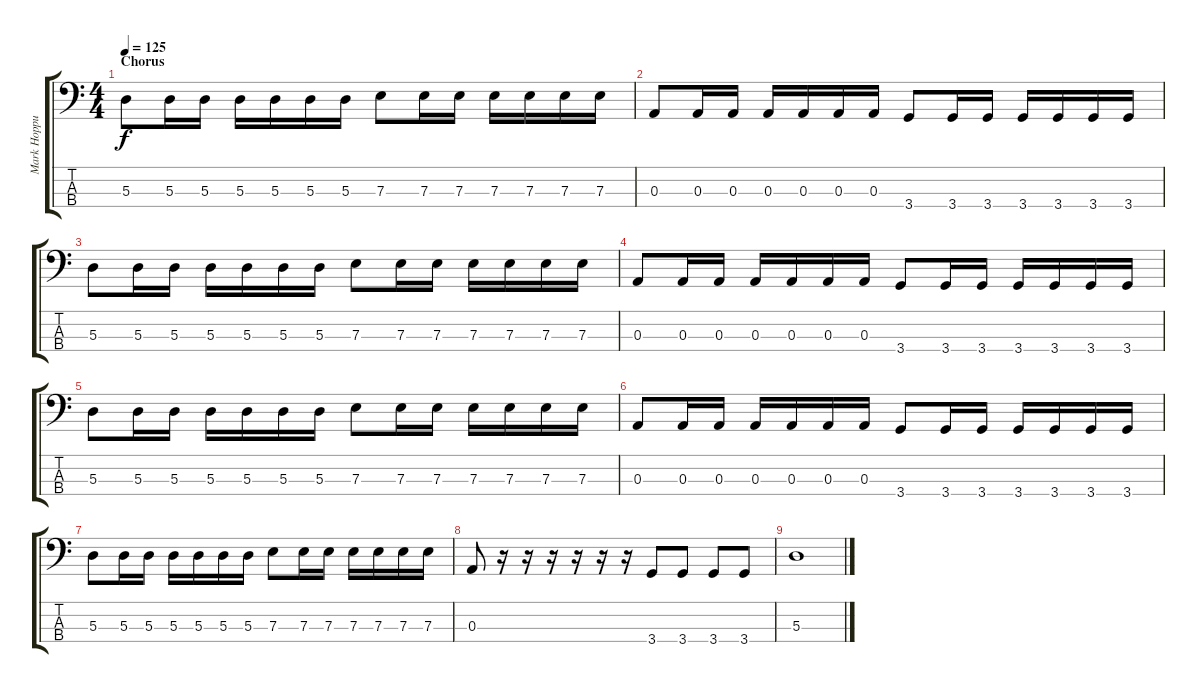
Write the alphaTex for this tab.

\track ("Mark Hoppus (Bass)" "Mark Hoppu") {instrument electricbasspick}
\staff {score tabs}
\tuning (G2 D2 A1 E1) {hide}
\ts (4 4)
\section ("" "Chorus")
\tempo 125
\clef f4
\ks c
5.3.8{dy f} 5.3.16 5.3.16 5.3.16 5.3.16 5.3.16 5.3.16 7.3.8 7.3.16 7.3.16 7.3.16 7.3.16 7.3.16 7.3.16 |
0.3.8 0.3.16 0.3.16 0.3.16 0.3.16 0.3.16 0.3.16 3.4.8 3.4.16 3.4.16 3.4.16 3.4.16 3.4.16 3.4.16 |
5.3.8 5.3.16 5.3.16 5.3.16 5.3.16 5.3.16 5.3.16 7.3.8 7.3.16 7.3.16 7.3.16 7.3.16 7.3.16 7.3.16 |
0.3.8 0.3.16 0.3.16 0.3.16 0.3.16 0.3.16 0.3.16 3.4.8 3.4.16 3.4.16 3.4.16 3.4.16 3.4.16 3.4.16 |
5.3.8 5.3.16 5.3.16 5.3.16 5.3.16 5.3.16 5.3.16 7.3.8 7.3.16 7.3.16 7.3.16 7.3.16 7.3.16 7.3.16 |
0.3.8 0.3.16 0.3.16 0.3.16 0.3.16 0.3.16 0.3.16 3.4.8 3.4.16 3.4.16 3.4.16 3.4.16 3.4.16 3.4.16 |
5.3.8 5.3.16 5.3.16 5.3.16 5.3.16 5.3.16 5.3.16 7.3.8 7.3.16 7.3.16 7.3.16 7.3.16 7.3.16 7.3.16 |
0.3.8 r.16 r.16 r.16 r.16 r.16 r.16 3.4.8 3.4.8 3.4.8 3.4.8 |
5.3.1
